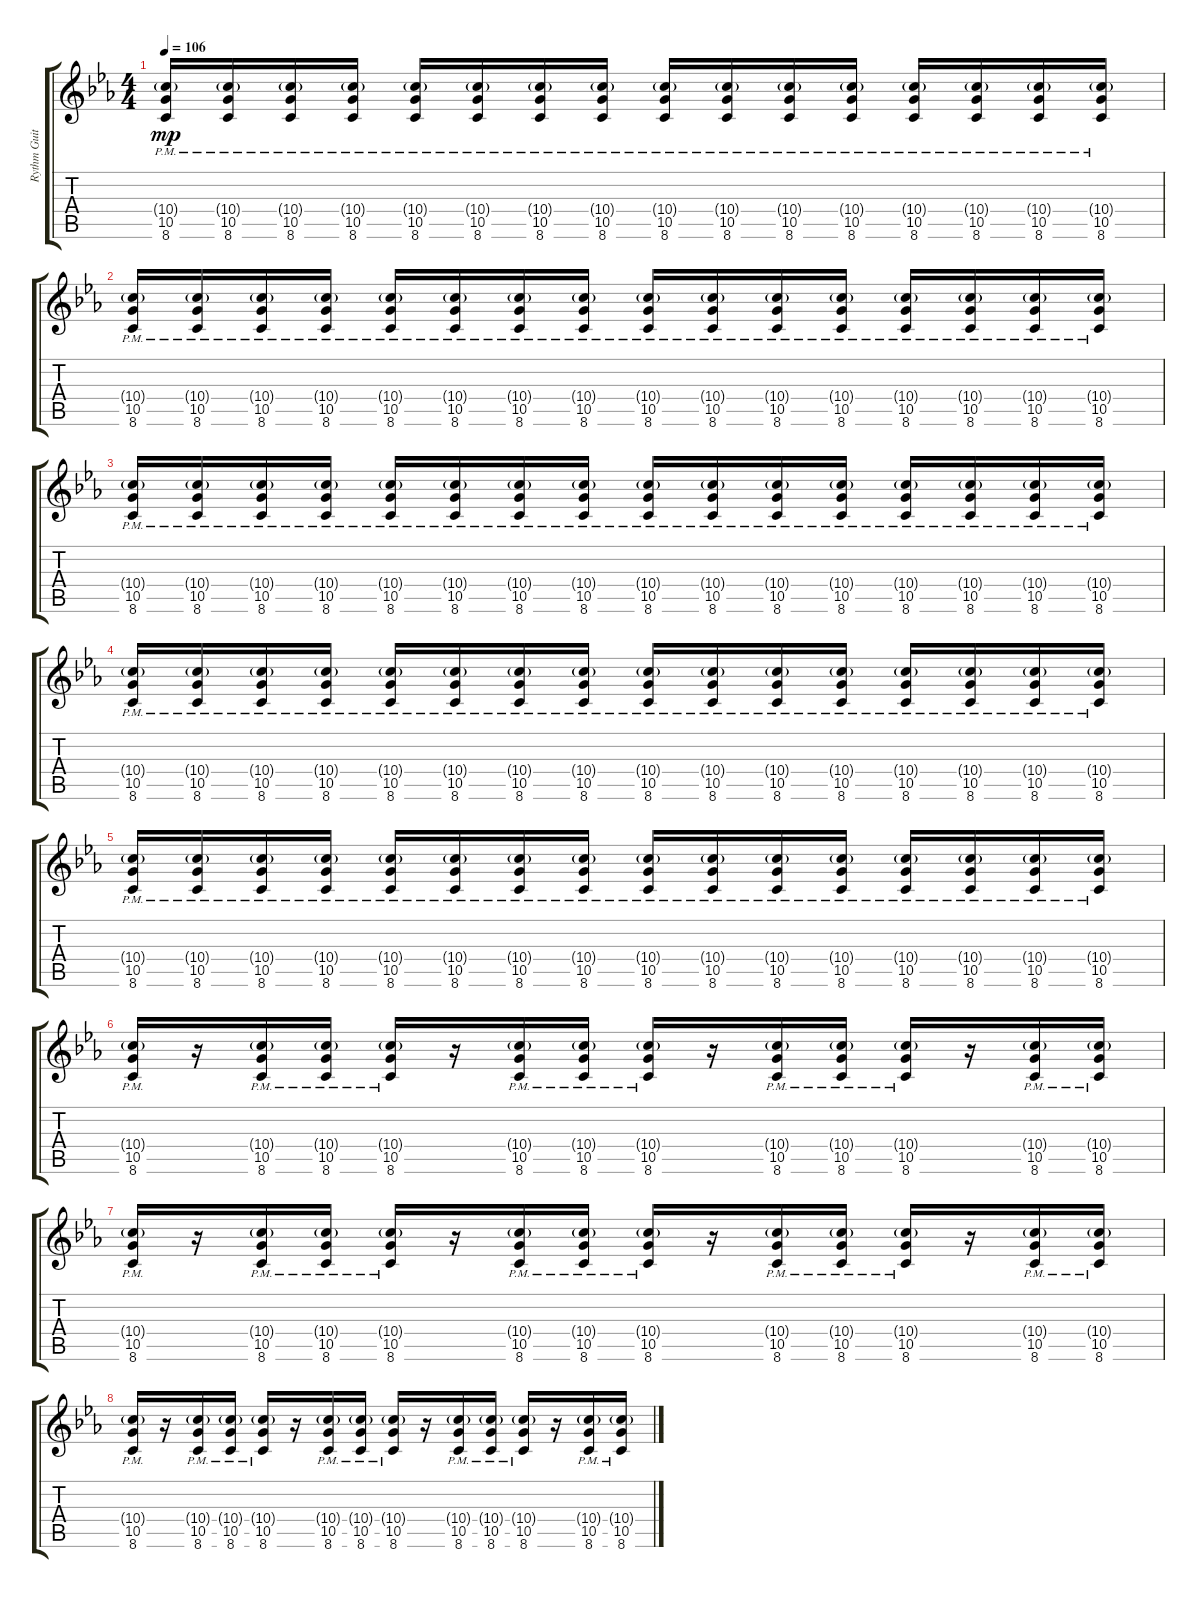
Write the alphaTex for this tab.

\track ("Rythm Guitar" "Rythm Guit") {instrument electricguitarclean}
\staff {score tabs}
\tuning (E4 B3 G3 D3 A2 E2) {hide}
\ts (4 4)
\tempo 106
\clef g2
\ks cminor
(10.4{g pm} 10.5{pm} 8.6{pm}).16{dy mp} (10.4{g pm} 10.5{pm} 8.6{pm}).16 (10.4{g pm} 10.5{pm} 8.6{pm}).16 (10.4{g pm} 10.5{pm} 8.6{pm}).16 (10.4{g pm} 10.5{pm} 8.6{pm}).16 (10.4{g pm} 10.5{pm} 8.6{pm}).16 (10.4{g pm} 10.5{pm} 8.6{pm}).16 (10.4{g pm} 10.5{pm} 8.6{pm}).16 (10.4{g pm} 10.5{pm} 8.6{pm}).16 (10.4{g pm} 10.5{pm} 8.6{pm}).16 (10.4{g pm} 10.5{pm} 8.6{pm}).16 (10.4{g pm} 10.5{pm} 8.6{pm}).16 (10.4{g pm} 10.5{pm} 8.6{pm}).16 (10.4{g pm} 10.5{pm} 8.6{pm}).16 (10.4{g pm} 10.5{pm} 8.6{pm}).16 (10.4{g pm} 10.5{pm} 8.6{pm}).16 |
(10.4{g pm} 10.5{pm} 8.6{pm}).16 (10.4{g pm} 10.5{pm} 8.6{pm}).16 (10.4{g pm} 10.5{pm} 8.6{pm}).16 (10.4{g pm} 10.5{pm} 8.6{pm}).16 (10.4{g pm} 10.5{pm} 8.6{pm}).16 (10.4{g pm} 10.5{pm} 8.6{pm}).16 (10.4{g pm} 10.5{pm} 8.6{pm}).16 (10.4{g pm} 10.5{pm} 8.6{pm}).16 (10.4{g pm} 10.5{pm} 8.6{pm}).16 (10.4{g pm} 10.5{pm} 8.6{pm}).16 (10.4{g pm} 10.5{pm} 8.6{pm}).16 (10.4{g pm} 10.5{pm} 8.6{pm}).16 (10.4{g pm} 10.5{pm} 8.6{pm}).16 (10.4{g pm} 10.5{pm} 8.6{pm}).16 (10.4{g pm} 10.5{pm} 8.6{pm}).16 (10.4{g pm} 10.5{pm} 8.6{pm}).16 |
(10.4{g pm} 10.5{pm} 8.6{pm}).16 (10.4{g pm} 10.5{pm} 8.6{pm}).16 (10.4{g pm} 10.5{pm} 8.6{pm}).16 (10.4{g pm} 10.5{pm} 8.6{pm}).16 (10.4{g pm} 10.5{pm} 8.6{pm}).16 (10.4{g pm} 10.5{pm} 8.6{pm}).16 (10.4{g pm} 10.5{pm} 8.6{pm}).16 (10.4{g pm} 10.5{pm} 8.6{pm}).16 (10.4{g pm} 10.5{pm} 8.6{pm}).16 (10.4{g pm} 10.5{pm} 8.6{pm}).16 (10.4{g pm} 10.5{pm} 8.6{pm}).16 (10.4{g pm} 10.5{pm} 8.6{pm}).16 (10.4{g pm} 10.5{pm} 8.6{pm}).16 (10.4{g pm} 10.5{pm} 8.6{pm}).16 (10.4{g pm} 10.5{pm} 8.6{pm}).16 (10.4{g pm} 10.5{pm} 8.6{pm}).16 |
(10.4{g pm} 10.5{pm} 8.6{pm}).16 (10.4{g pm} 10.5{pm} 8.6{pm}).16 (10.4{g pm} 10.5{pm} 8.6{pm}).16 (10.4{g pm} 10.5{pm} 8.6{pm}).16 (10.4{g pm} 10.5{pm} 8.6{pm}).16 (10.4{g pm} 10.5{pm} 8.6{pm}).16 (10.4{g pm} 10.5{pm} 8.6{pm}).16 (10.4{g pm} 10.5{pm} 8.6{pm}).16 (10.4{g pm} 10.5{pm} 8.6{pm}).16 (10.4{g pm} 10.5{pm} 8.6{pm}).16 (10.4{g pm} 10.5{pm} 8.6{pm}).16 (10.4{g pm} 10.5{pm} 8.6{pm}).16 (10.4{g pm} 10.5{pm} 8.6{pm}).16 (10.4{g pm} 10.5{pm} 8.6{pm}).16 (10.4{g pm} 10.5{pm} 8.6{pm}).16 (10.4{g pm} 10.5{pm} 8.6{pm}).16 |
(10.4{g pm} 10.5{pm} 8.6{pm}).16 (10.4{g pm} 10.5{pm} 8.6{pm}).16 (10.4{g pm} 10.5{pm} 8.6{pm}).16 (10.4{g pm} 10.5{pm} 8.6{pm}).16 (10.4{g pm} 10.5{pm} 8.6{pm}).16 (10.4{g pm} 10.5{pm} 8.6{pm}).16 (10.4{g pm} 10.5{pm} 8.6{pm}).16 (10.4{g pm} 10.5{pm} 8.6{pm}).16 (10.4{g pm} 10.5{pm} 8.6{pm}).16 (10.4{g pm} 10.5{pm} 8.6{pm}).16 (10.4{g pm} 10.5{pm} 8.6{pm}).16 (10.4{g pm} 10.5{pm} 8.6{pm}).16 (10.4{g pm} 10.5{pm} 8.6{pm}).16 (10.4{g pm} 10.5{pm} 8.6{pm}).16 (10.4{g pm} 10.5{pm} 8.6{pm}).16 (10.4{g pm} 10.5{pm} 8.6{pm}).16 |
(10.4{g pm} 10.5{pm} 8.6{pm}).16 r.16 (10.4{g pm} 10.5{pm} 8.6{pm}).16 (10.4{g pm} 10.5{pm} 8.6{pm}).16 (10.4{g pm} 10.5{pm} 8.6{pm}).16 r.16 (10.4{g pm} 10.5{pm} 8.6{pm}).16 (10.4{g pm} 10.5{pm} 8.6{pm}).16 (10.4{g pm} 10.5{pm} 8.6{pm}).16 r.16 (10.4{g pm} 10.5{pm} 8.6{pm}).16 (10.4{g pm} 10.5{pm} 8.6{pm}).16 (10.4{g pm} 10.5{pm} 8.6{pm}).16 r.16 (10.4{g pm} 10.5{pm} 8.6{pm}).16 (10.4{g pm} 10.5{pm} 8.6{pm}).16 |
(10.4{g pm} 10.5{pm} 8.6{pm}).16 r.16 (10.4{g pm} 10.5{pm} 8.6{pm}).16 (10.4{g pm} 10.5{pm} 8.6{pm}).16 (10.4{g pm} 10.5{pm} 8.6{pm}).16 r.16 (10.4{g pm} 10.5{pm} 8.6{pm}).16 (10.4{g pm} 10.5{pm} 8.6{pm}).16 (10.4{g pm} 10.5{pm} 8.6{pm}).16 r.16 (10.4{g pm} 10.5{pm} 8.6{pm}).16 (10.4{g pm} 10.5{pm} 8.6{pm}).16 (10.4{g pm} 10.5{pm} 8.6{pm}).16 r.16 (10.4{g pm} 10.5{pm} 8.6{pm}).16 (10.4{g pm} 10.5{pm} 8.6{pm}).16 |
(10.4{g pm} 10.5{pm} 8.6{pm}).16 r.16 (10.4{g pm} 10.5{pm} 8.6{pm}).16 (10.4{g pm} 10.5{pm} 8.6{pm}).16 (10.4{g pm} 10.5{pm} 8.6{pm}).16 r.16 (10.4{g pm} 10.5{pm} 8.6{pm}).16 (10.4{g pm} 10.5{pm} 8.6{pm}).16 (10.4{g pm} 10.5{pm} 8.6{pm}).16 r.16 (10.4{g pm} 10.5{pm} 8.6{pm}).16 (10.4{g pm} 10.5{pm} 8.6{pm}).16 (10.4{g pm} 10.5{pm} 8.6{pm}).16 r.16 (10.4{g pm} 10.5{pm} 8.6{pm}).16 (10.4{g pm} 10.5{pm} 8.6{pm}).16
